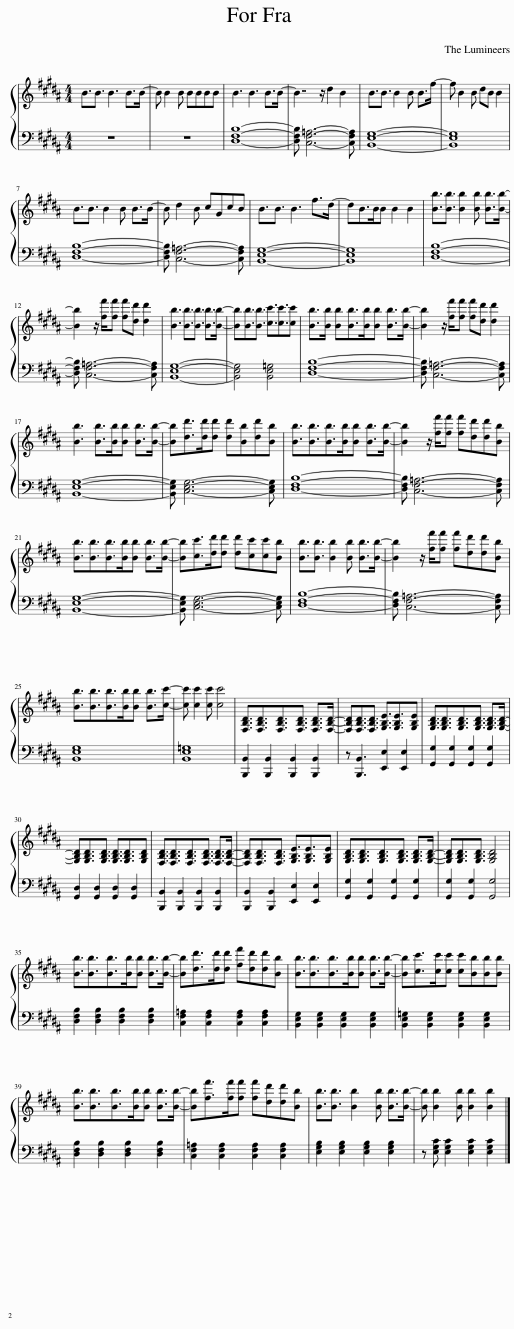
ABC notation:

X:1
%%score { 1 | 2 }
L:1/8
M:4/4
I:linebreak $
K:B
V:1 treble
V:2 bass
V:1
 B3/2B3/2 B3 B>B- | B B2 B BBBB | B3 B3 B>B- | B7/2 z/ d2 B2 | B3/2B3/2 B2 B B>f- | %5
 f B2 B dB B2 |$ B3/2B3/2 B2 B B>B- | B d2 B cGcB | B3/2B3/2 B3 f>d- | dB>BB B2 B2 | %10
 [Bb]3/2[Bb]3/2 [Bb]2 [Bb] [Bb]>[Bb]- |$ [Bb]2 z/ [ff']/[ff'] [ff'][dd'] [dd']2 | [Bb]3 [Bb]3/2[Bb]3/2 [Bb]>[Bb]- | [Bb][Bb]3/2[Bb]3/2 [cc']3/2[cc']3/2[cc'] | [Bb]>[Bb] [Bb][Bb]>[Bb][Bb] [Bb]>[Bb]- | %15
 [Bb]2 z/ [ff']/[ff'] [ff'][dd'] [dd']2 |$ [Bb]3 [Bb]>[Bb][Bb] [Bb]>[Bb]- | [Bb][dd']>[dd'][dd'] [dd'][Bb][dd'][Bb] | [Bb]3/2[Bb]3/2[Bb]>[Bb][Bb] [Bb]>[Bb]- | [Bb]2 z/ [ff']/[ff'] [ff'][dd'][dd'][Bb] |$ %20
 [Bb]3/2[Bb]3/2[Bb]>[Bb][Bb] [Bb]>[Bb]- | [Bb][cc']>[dd'][dd'] [dd'][cc'][cc'][Bb] | [Bb]3/2[Bb]3/2 [Bb]2 [Bb] [Bb]>[Bb]- | [Bb]2 z/ [ff']/[ff'] [ff'][dd'][dd'][Bb] |$ [Bb]3/2[Bb]3/2[Bb]>[Bb][Bb] [Bb]>[cc']- | %25
 [cc'] [cc']2 [cc'] [cc']4 | [F,B,D]3/2[F,B,D]3/2[F,B,D]3/2[F,B,D]3/2 [F,B,D]>[F,B,D]- | [F,B,D][F,B,D]3/2[F,B,D]3/2 [G,B,E]3/2[G,B,E]3/2[G,B,E] | [G,B,D]3/2[G,B,D]3/2[G,B,D]3/2[G,B,D]3/2 [G,B,D]>[G,B,D]- |$ [G,B,D][G,B,D]3/2[G,B,D]3/2 [G,B,D]3/2[G,B,D]3/2[G,B,D] | %30
 [F,B,D]3/2[F,B,D]3/2[F,B,D]3/2[F,B,D]3/2 [F,B,D]>[F,B,D]- | [F,B,D][F,B,D]3/2[F,B,D]3/2 [G,B,E]3/2[G,B,E]3/2[G,B,E] | [G,B,D]3/2[G,B,D]3/2[G,B,D]3/2[G,B,D]3/2 [G,B,D]>[G,B,D]- | [G,B,D][G,B,D]3/2[G,B,D]3/2 [G,B,D]4 |$ [Bb]3/2[Bb]3/2[Bb]>[Bb][Bb] [Bb]>[Bb]- | %35
 [Bb][dd']>[dd'][dd'] [ff'][dd'][dd'][Bb] | [Bb]3/2[Bb]3/2[Bb]>[Bb][Bb] [Bb]>[Bb]- | [Bb][cc']>[cc'][cc'] [cc'][Bb][Bb][Bb] |$ [Bb]3/2[Bb]3/2[Bb]>[Bb][Bb] [Bb]>[Bb]- | [Bb][ff']>[ff'][ff'] [ff'][dd'][dd'][Bb] | %40
 [Bb]3/2[Bb]3/2 [Bb]2 [Bb] [Bb]>[Bb]- | [Bb] [Bb]2 [Bb] [Bb]2 [Bb]2 |] %42
V:2
 z8 | z8 | [D,F,B,]8- | [D,F,B,] [C,F,=A,]6- [C,F,A,] | [B,,E,G,]8- | %5
 [B,,E,G,]8 |$ [D,F,B,]8- | [D,F,B,] [C,F,=A,]6- [C,F,A,] | [B,,E,G,]8- | [B,,E,G,]8 | %10
 [D,F,B,]8- |$ [D,F,B,] [C,F,=A,]6- [C,F,A,] | [B,,E,G,]8- | [B,,E,G,]4 [B,,E,=G,]4 | [D,F,B,]8- | %15
 [D,F,B,] [C,F,=A,]6- [C,F,A,] |$ [B,,E,G,]8- | [B,,E,G,] [C,E,G,]6- [C,E,G,] | [D,F,B,]8- | [D,F,B,] [C,F,=A,]6- [C,F,A,] |$ %20
 [B,,E,G,]8- | [B,,E,G,] [C,E,G,]6- [C,E,G,] | [D,F,B,]8- | [D,F,B,] [C,F,=A,]6- [C,F,A,] |$ [B,,E,G,]8 | %25
 [B,,E,=G,]8 | [B,,,B,,]2 [B,,,B,,]2 [B,,,B,,]2 [B,,,B,,]2 | z [B,,,B,,]3 [E,,E,]2 [E,,E,]2 | [G,,G,]2 [G,,G,]2 [G,,G,]2 [G,,G,]2 |$ [G,,D,]2 [G,,D,]2 [G,,D,]2 [G,,D,]2 | %30
 [B,,,B,,]2 [B,,,B,,]2 [B,,,B,,]2 [B,,,B,,]2 | [B,,,B,,]2 [B,,,B,,]2 [E,,E,]2 [E,,E,]2 | [G,,G,]2 [G,,G,]2 [G,,G,]2 [G,,G,]2 | [G,,G,]2 [G,,G,]2 [G,,G,]4 |$ [D,F,B,]2 [D,F,B,]2 [D,F,B,]2 [D,F,B,]2 | %35
 [C,F,=A,]2 [C,F,A,]2 [C,F,A,]2 [C,F,A,]2 | [B,,E,G,]2 [B,,E,G,]2 [B,,E,G,]2 [B,,E,G,]2 | [B,,E,=G,]2 [B,,E,G,]2 [B,,E,G,]2 [B,,E,G,]2 |$ [D,F,B,]2 [D,F,B,]2 [D,F,B,]2 [D,F,B,]2 | [C,F,=A,]2 [C,F,A,]2 [C,F,A,]2 [C,F,A,]2 | %40
 [E,G,B,]2 [E,G,B,]2 [E,G,B,]2 [E,G,B,]2 | z [E,G,C] [E,G,C]2 [E,G,C]2 [E,G,C]2 |] %42
